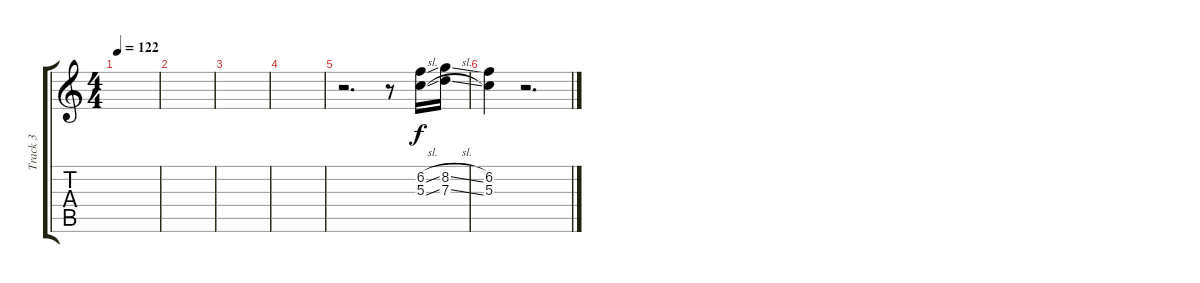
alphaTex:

\track ("Track 3" "Track 3") {instrument electricguitarclean}
\staff {score tabs}
\tuning (E4 B3 G3 D3 A2 E2) {hide}
\ts (4 4)
\tempo 122
\clef g2
\ks c
|
|
|
|
r.2{d} r.8 (6.2{sl} 5.3{sl}).16 (8.2{sl} 7.3{sl}).16 |
(6.2 5.3).4 r.2{d}
